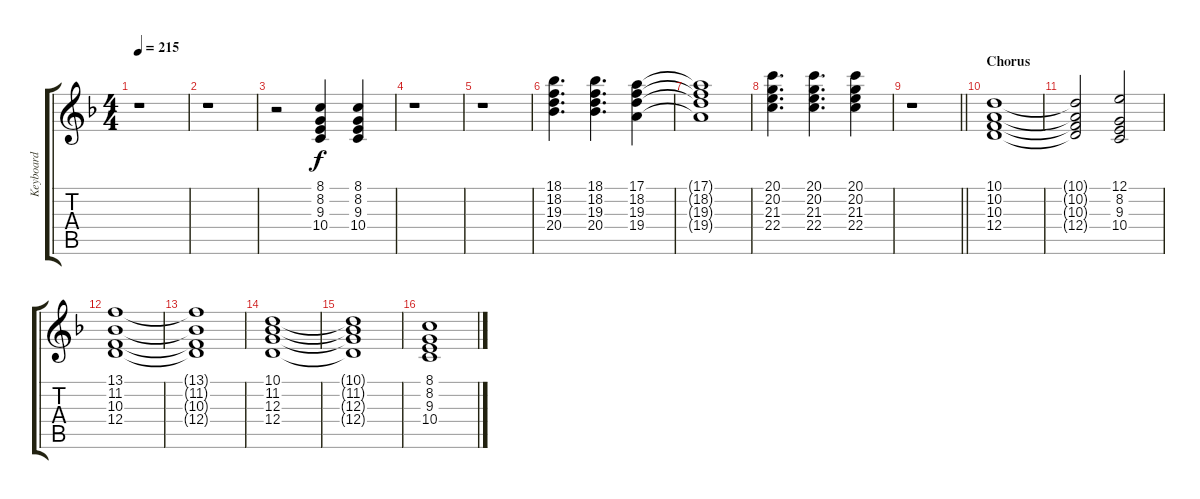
\track ("Keyboard" "Keyboard") {instrument stringensemble1}
\staff {score tabs}
\tuning (E4 B3 G3 D3 A2 D2) {hide}
\ts (4 4)
\tempo 215
\clef g2
\ks f
r.1{dy ff} |
r.1 |
r.2 (8.1 8.2 9.3 10.4).4{dy f} (8.1 8.2 9.3 10.4).4 |
r.1 |
r.1 |
(18.1 18.2 19.3 20.4).4{d} (18.1 18.2 19.3 20.4).4{d} (17.1 18.2 19.3 19.4).4 |
(17.1{t} 18.2{t} 19.3{t} 19.4{t}).1 |
(20.1 20.2 21.3 22.4).4{d} (20.1 20.2 21.3 22.4).4{d} (20.1 20.2 21.3 22.4).4 |
\barLineRight lightlight
r.1 |
\section ("" "Chorus")
(10.1 10.2 10.3 12.4).1 |
(10.1{t} 10.2{t} 10.3{t} 12.4{t}).2 (12.1 8.2 9.3 10.4).2 |
(13.1 11.2 10.3 12.4).1 |
(13.1{t} 11.2{t} 10.3{t} 12.4{t}).1 |
(10.1 11.2 12.3 12.4).1 |
(10.1{t} 11.2{t} 12.3{t} 12.4{t}).1 |
(8.1 8.2 9.3 10.4).1
